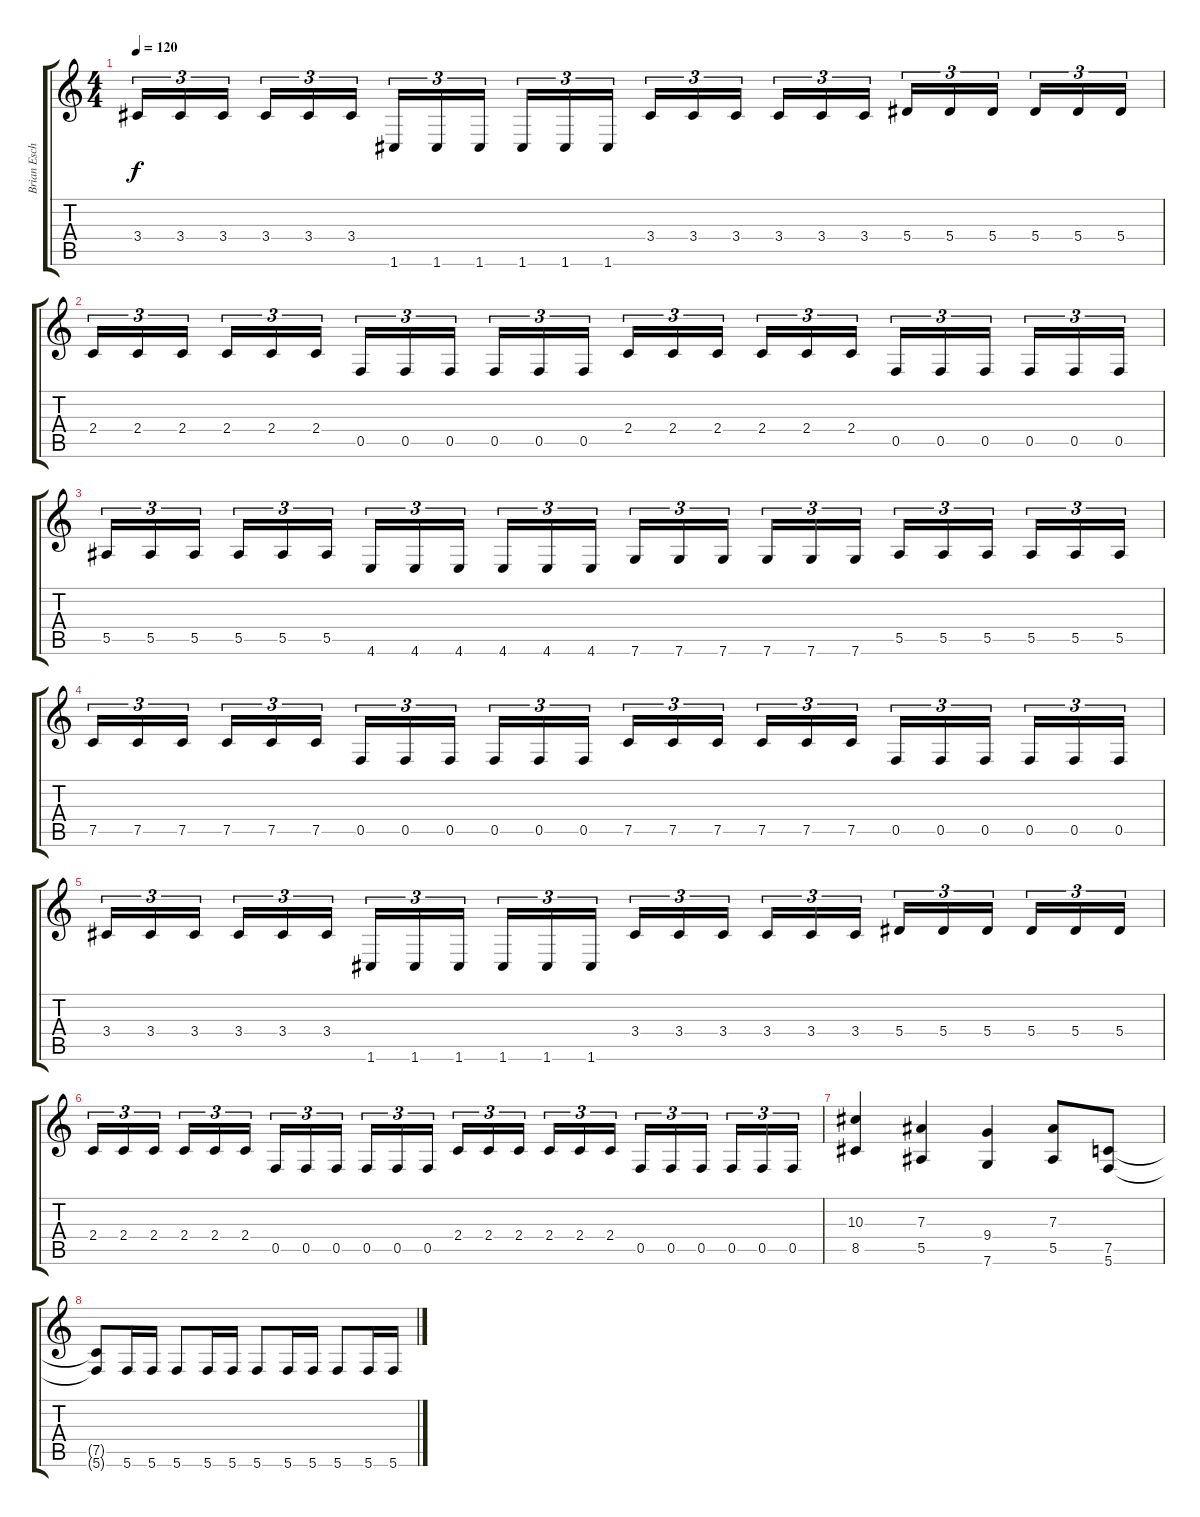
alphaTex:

\track ("Brian Eschbach (Lead Guitar)" "Brian Esch") {instrument distortionguitar}
\staff {score tabs}
\tuning (C4 G3 Eb3 Bb2 F2 C2) {hide}
\ts (4 4)
\tempo 120
\clef g2
\ks c
3.4.16{tu (3 2) dy f} 3.4.16{tu (3 2)} 3.4.16{tu (3 2)} 3.4.16{tu (3 2)} 3.4.16{tu (3 2)} 3.4.16{tu (3 2)} 1.6.16{tu (3 2)} 1.6.16{tu (3 2)} 1.6.16{tu (3 2)} 1.6.16{tu (3 2)} 1.6.16{tu (3 2)} 1.6.16{tu (3 2)} 3.4.16{tu (3 2)} 3.4.16{tu (3 2)} 3.4.16{tu (3 2)} 3.4.16{tu (3 2)} 3.4.16{tu (3 2)} 3.4.16{tu (3 2)} 5.4.16{tu (3 2)} 5.4.16{tu (3 2)} 5.4.16{tu (3 2)} 5.4.16{tu (3 2)} 5.4.16{tu (3 2)} 5.4.16{tu (3 2)} |
2.4.16{tu (3 2)} 2.4.16{tu (3 2)} 2.4.16{tu (3 2)} 2.4.16{tu (3 2)} 2.4.16{tu (3 2)} 2.4.16{tu (3 2)} 0.5.16{tu (3 2)} 0.5.16{tu (3 2)} 0.5.16{tu (3 2)} 0.5.16{tu (3 2)} 0.5.16{tu (3 2)} 0.5.16{tu (3 2)} 2.4.16{tu (3 2)} 2.4.16{tu (3 2)} 2.4.16{tu (3 2)} 2.4.16{tu (3 2)} 2.4.16{tu (3 2)} 2.4.16{tu (3 2)} 0.5.16{tu (3 2)} 0.5.16{tu (3 2)} 0.5.16{tu (3 2)} 0.5.16{tu (3 2)} 0.5.16{tu (3 2)} 0.5.16{tu (3 2)} |
5.5.16{tu (3 2)} 5.5.16{tu (3 2)} 5.5.16{tu (3 2)} 5.5.16{tu (3 2)} 5.5.16{tu (3 2)} 5.5.16{tu (3 2)} 4.6.16{tu (3 2)} 4.6.16{tu (3 2)} 4.6.16{tu (3 2)} 4.6.16{tu (3 2)} 4.6.16{tu (3 2)} 4.6.16{tu (3 2)} 7.6.16{tu (3 2)} 7.6.16{tu (3 2)} 7.6.16{tu (3 2)} 7.6.16{tu (3 2)} 7.6.16{tu (3 2)} 7.6.16{tu (3 2)} 5.5.16{tu (3 2)} 5.5.16{tu (3 2)} 5.5.16{tu (3 2)} 5.5.16{tu (3 2)} 5.5.16{tu (3 2)} 5.5.16{tu (3 2)} |
7.5.16{tu (3 2)} 7.5.16{tu (3 2)} 7.5.16{tu (3 2)} 7.5.16{tu (3 2)} 7.5.16{tu (3 2)} 7.5.16{tu (3 2)} 0.5.16{tu (3 2)} 0.5.16{tu (3 2)} 0.5.16{tu (3 2)} 0.5.16{tu (3 2)} 0.5.16{tu (3 2)} 0.5.16{tu (3 2)} 7.5.16{tu (3 2)} 7.5.16{tu (3 2)} 7.5.16{tu (3 2)} 7.5.16{tu (3 2)} 7.5.16{tu (3 2)} 7.5.16{tu (3 2)} 0.5.16{tu (3 2)} 0.5.16{tu (3 2)} 0.5.16{tu (3 2)} 0.5.16{tu (3 2)} 0.5.16{tu (3 2)} 0.5.16{tu (3 2)} |
3.4.16{tu (3 2)} 3.4.16{tu (3 2)} 3.4.16{tu (3 2)} 3.4.16{tu (3 2)} 3.4.16{tu (3 2)} 3.4.16{tu (3 2)} 1.6.16{tu (3 2)} 1.6.16{tu (3 2)} 1.6.16{tu (3 2)} 1.6.16{tu (3 2)} 1.6.16{tu (3 2)} 1.6.16{tu (3 2)} 3.4.16{tu (3 2)} 3.4.16{tu (3 2)} 3.4.16{tu (3 2)} 3.4.16{tu (3 2)} 3.4.16{tu (3 2)} 3.4.16{tu (3 2)} 5.4.16{tu (3 2)} 5.4.16{tu (3 2)} 5.4.16{tu (3 2)} 5.4.16{tu (3 2)} 5.4.16{tu (3 2)} 5.4.16{tu (3 2)} |
2.4.16{tu (3 2)} 2.4.16{tu (3 2)} 2.4.16{tu (3 2)} 2.4.16{tu (3 2)} 2.4.16{tu (3 2)} 2.4.16{tu (3 2)} 0.5.16{tu (3 2)} 0.5.16{tu (3 2)} 0.5.16{tu (3 2)} 0.5.16{tu (3 2)} 0.5.16{tu (3 2)} 0.5.16{tu (3 2)} 2.4.16{tu (3 2)} 2.4.16{tu (3 2)} 2.4.16{tu (3 2)} 2.4.16{tu (3 2)} 2.4.16{tu (3 2)} 2.4.16{tu (3 2)} 0.5.16{tu (3 2)} 0.5.16{tu (3 2)} 0.5.16{tu (3 2)} 0.5.16{tu (3 2)} 0.5.16{tu (3 2)} 0.5.16{tu (3 2)} |
(10.3 8.5).4 (7.3 5.5).4 (9.4 7.6).4 (7.3 5.5).8 (7.5 5.6).8 |
(7.5{t} 5.6{t}).8 5.6.16 5.6.16 5.6.8 5.6.16 5.6.16 5.6.8 5.6.16 5.6.16 5.6.8 5.6.16 5.6.16
